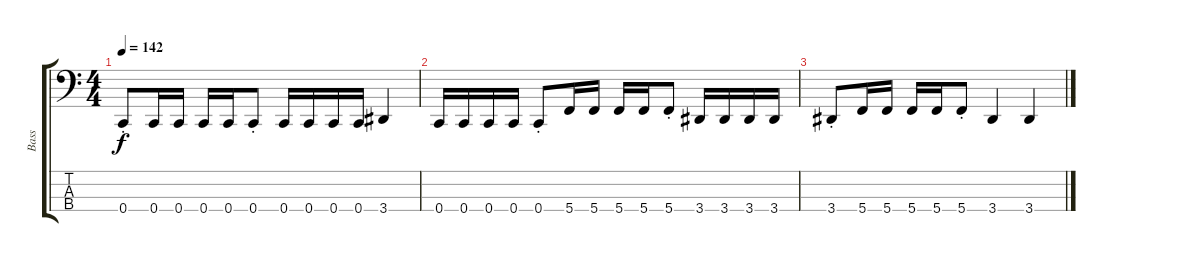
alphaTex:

\track ("Bass" "Bass") {instrument slapbass1}
\staff {score tabs}
\tuning (F2 C2 G1 C1) {hide}
\ts (4 4)
\tempo 142
\clef f4
\ks c
0.4{st}.8{dy f} 0.4.16 0.4.16 0.4.16 0.4.16 0.4{st}.8 0.4.16 0.4.16 0.4.16 0.4.16 3.4.4 |
0.4.16 0.4.16 0.4.16 0.4.16 0.4{st}.8 5.4.16 5.4.16 5.4.16 5.4.16 5.4{st}.8 3.4.16 3.4.16 3.4.16 3.4.16 |
3.4{st}.8 5.4.16 5.4.16 5.4.16 5.4.16 5.4{st}.8 3.4.4 3.4.4
